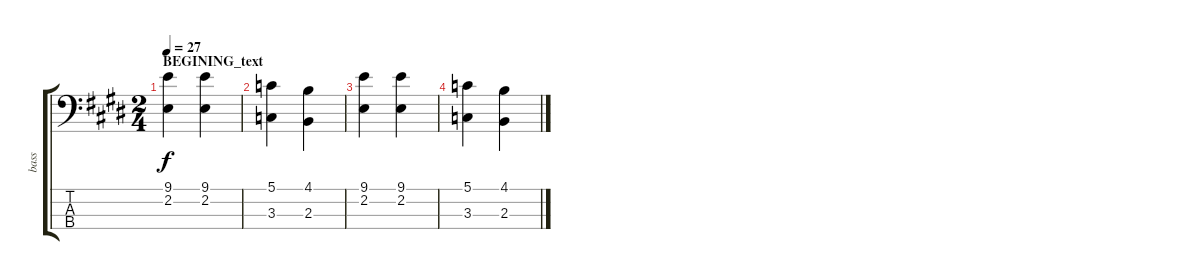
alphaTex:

\track ("bass" "bass") {instrument fretlessbass}
\staff {score tabs}
\tuning (G2 D2 A1 E1) {hide}
\ts (2 4)
\section ("" "BEGINING_text")
\tempo 27
\clef f4
\ks c#minor
(9.1 2.2).4{dy f} (9.1 2.2).4 |
(5.1 3.3).4 (4.1 2.3).4 |
(9.1 2.2).4 (9.1 2.2).4 |
(5.1 3.3).4 (4.1 2.3).4
